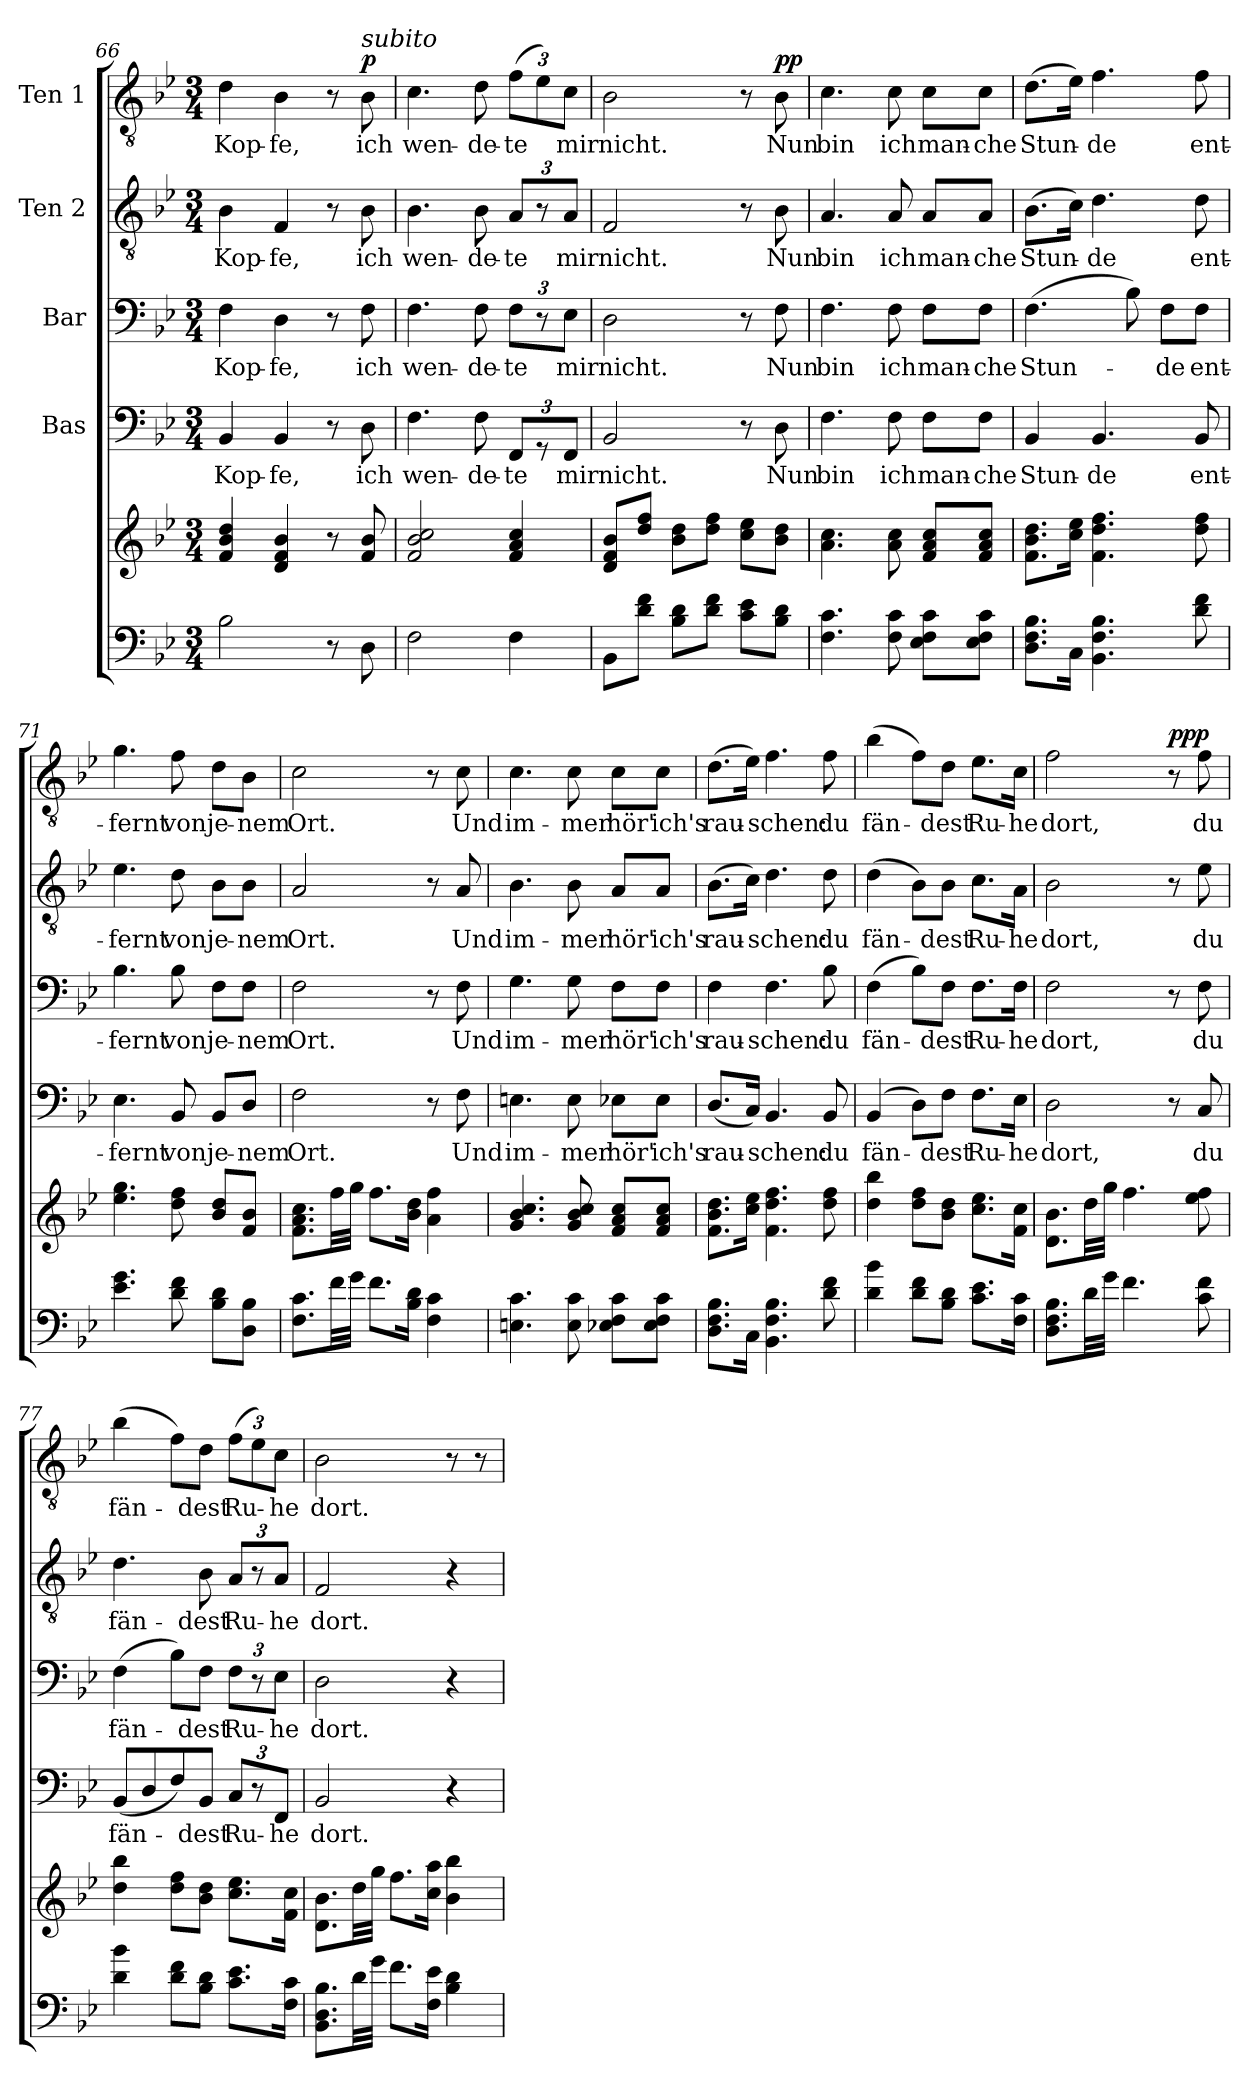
**kern	**kern	**kern	**text	**kern	**text	**kern	**text	**kern	**text	**dynam
*part5	*part5	*part4	*part4	*part3	*part3	*part2	*part2	*part1	*part1	*part1
*staff6	*staff5	*staff4	*staff4	*staff3	*staff3	*staff2	*staff2	*staff1	*staff1	*staff1
*	*	*I"Bas	*	*I"Bar	*	*I"Ten 2	*	*I"Ten 1	*	*
!!LO:LB:g=z
*clefF4	*clefG2	*clefF4	*	*clefF4	*	*clefGv2	*	*clefGv2	*	*
*k[b-e-]	*k[b-e-]	*k[b-e-]	*	*k[b-e-]	*	*k[b-e-]	*	*k[b-e-]	*	*
*B-:	*B-:	*B-:	*	*B-:	*	*B-:	*	*B-:	*	*
*M3/4	*M3/4	*M3/4	*	*M3/4	*	*M3/4	*	*M3/4	*	*
=66	=66	=66	=66	=66	=66	=66	=66	=66	=66	=66
!	!	!	!LO:LY:b	!	!LO:LY:b	!	!LO:LY:b	!	!LO:LY:b	!
2B-\	4f/ 4b-/ 4dd/	4BB-/	Kop-	4F\	Kop-	4B-\	Kop-	4d\	Kop-	.
!	!	!	!LO:LY:b	!	!LO:LY:b	!	!LO:LY:b	!	!LO:LY:b	!
.	4d/ 4f/ 4b-/	4BB-/	-fe,	4D\	-fe,	4F/	-fe,	4B-\	-fe,	.
8r	8r	8r	.	8r	.	8r	.	8r	.	.
!	!	!	!	!	!	!	!	!LO:TX:a:i:t=subito	!	!
!	!	!	!LO:LY:b	!	!LO:LY:b	!	!LO:LY:b	!	!LO:LY:b	!LO:DY:b
8D\	8f/ 8b-/	8D\	ich	8F\	ich	8B-\	ich	8B-\	ich	p
=67	=67	=67	=67	=67	=67	=67	=67	=67	=67	=67
!	!	!	!LO:LY:b	!	!LO:LY:b	!	!LO:LY:b	!	!LO:LY:b	!
2F\	2f/ 2b-/ 2cc/	4.F\	wen-	4.F\	wen-	4.B-\	wen-	4.c\	wen-	.
!	!	!	!LO:LY:b	!	!LO:LY:b	!	!LO:LY:b	!	!LO:LY:b	!
.	.	8F\	-de-	8F\	-de-	8B-\	-de-	8d\	-de-	.
!	!	!	!LO:LY:b	!	!LO:LY:b	!	!LO:LY:b	!	!	!
*	*	*	*	*	*	*	*	*Xbrackettup	*	*
!	!	!	!	!	!	!	!	!	!LO:LY:b	!
4F\	4f/ 4a/ 4cc/	12FF/L	-te	12F\L	-te	12A/L	-te	(>12f\L	-te	.
.	.	12r	.	12r	.	12r	.	12e-\)	.	.
!	!	!	!LO:LY:b	!	!LO:LY:b	!	!LO:LY:b	!	!LO:LY:b	!
.	.	12FF/J	mir	12E-\J	mir	12A/J	mir	12c\J	mir	.
=68	=68	=68	=68	=68	=68	=68	=68	=68	=68	=68
!	!	!	!LO:LY:b	!	!LO:LY:b	!	!LO:LY:b	!	!LO:LY:b	!
8BB-\L	8d/ 8f/ 8b-/L	2BB-/	nicht.	2D\	nicht.	2F/	nicht.	2B-\	nicht.	.
8d\ 8f\J	8dd/ 8ff/J	.	.	.	.	.	.	.	.	.
8B-\ 8d\L	8b-\ 8dd\L	.	.	.	.	.	.	.	.	.
8d\ 8f\J	8dd\ 8ff\J	.	.	.	.	.	.	.	.	.
8c\ 8e-\L	8cc\ 8ee-\L	8r	.	8r	.	8r	.	8r	.	.
!	!	!	!LO:LY:b	!	!LO:LY:b	!	!LO:LY:b	!	!LO:LY:b	!LO:DY:b
8B-\ 8d\J	8b-\ 8dd\J	8D\	Nun	8F\	Nun	8B-\	Nun	8B-\	Nun	pp
=69	=69	=69	=69	=69	=69	=69	=69	=69	=69	=69
!	!	!	!LO:LY:b	!	!LO:LY:b	!	!LO:LY:b	!	!LO:LY:b	!
4.F\ 4.c\	4.a\ 4.cc\	4.F\	bin	4.F\	bin	4.A/	bin	4.c\	bin	.
!	!	!	!LO:LY:b	!	!LO:LY:b	!	!LO:LY:b	!	!LO:LY:b	!
8F\ 8c\	8a\ 8cc\	8F\	ich	8F\	ich	8A/	ich	8c\	ich	.
!	!	!	!LO:LY:b	!	!LO:LY:b	!	!LO:LY:b	!	!LO:LY:b	!
8E-\ 8F\ 8c\L	8f/ 8a/ 8cc/L	8F\L	man-	8F\L	man-	8A/L	man-	8c\L	man-	.
!	!	!	!LO:LY:b	!	!LO:LY:b	!	!LO:LY:b	!	!LO:LY:b	!
8E-\ 8F\ 8c\J	8f/ 8a/ 8cc/J	8F\J	-che	8F\J	-che	8A/J	-che	8c\J	-che	.
=70	=70	=70	=70	=70	=70	=70	=70	=70	=70	=70
!	!	!	!LO:LY:b	!	!LO:LY:b	!	!LO:LY:b	!	!LO:LY:b	!
8.D\ 8.F\ 8.B-\L	8.f\ 8.b-\ 8.dd\L	4BB-/	Stun-	(>4.F\	Stun-	(>8.B-\L	Stun-	(>8.d\L	Stun-	.
16C\Jk	16cc\ 16ee-\Jk	.	.	.	.	16c\Jk)	.	16e-\Jk)	.	.
!	!	!	!LO:LY:b	!	!	!	!LO:LY:b	!	!LO:LY:b	!
4.BB-\ 4.F\ 4.B-\	4.f\ 4.dd\ 4.ff\	4.BB-/	-de	.	.	4.d\	-de	4.f\	-de	.
.	.	.	.	8B-\)	.	.	.	.	.	.
!	!	!	!	!	!LO:LY:b	!	!	!	!	!
.	.	.	.	8F\L	-de	.	.	.	.	.
!	!	!	!LO:LY:b	!	!LO:LY:b	!	!LO:LY:b	!	!LO:LY:b	!
8d\ 8f\	8dd\ 8ff\	8BB-/	ent-	8F\J	ent-	8d\	ent-	8f\	ent-	.
!!LO:PB:g=z
=71	=71	=71	=71	=71	=71	=71	=71	=71	=71	=71
!	!	!	!LO:LY:b	!	!LO:LY:b	!	!LO:LY:b	!	!LO:LY:b	!
4.e-\ 4.g\	4.ee-\ 4.gg\	4.E-\	-fernt	4.B-\	-fernt	4.e-\	-fernt	4.g\	-fernt	.
!	!	!	!LO:LY:b	!	!LO:LY:b	!	!LO:LY:b	!	!LO:LY:b	!
8d\ 8f\	8dd\ 8ff\	8BB-/	von	8B-\	von	8d\	von	8f\	von	.
!	!	!	!LO:LY:b	!	!LO:LY:b	!	!LO:LY:b	!	!LO:LY:b	!
8B-\ 8d\L	8b-/ 8dd/L	8BB-/L	je-	8F\L	je-	8B-\L	je-	8d\L	je-	.
!	!	!	!LO:LY:b	!	!LO:LY:b	!	!LO:LY:b	!	!LO:LY:b	!
8D\ 8B-\J	8f/ 8b-/J	8D/J	-nem	8F\J	-nem	8B-\J	-nem	8B-\J	-nem	.
=72	=72	=72	=72	=72	=72	=72	=72	=72	=72	=72
!	!	!	!LO:LY:b	!	!LO:LY:b	!	!LO:LY:b	!	!LO:LY:b	!
8.F\ 8.c\L	8.f\ 8.a\ 8.cc\L	2F\	Ort.	2F\	Ort.	2A/	Ort.	2c\	Ort.	.
32f\LL	32ff\LL	.	.	.	.	.	.	.	.	.
32g\JJJ	32gg\JJJ	.	.	.	.	.	.	.	.	.
8.f\L	8.ff\L	.	.	.	.	.	.	.	.	.
16B-\ 16d\Jk	16b-\ 16dd\Jk	.	.	.	.	.	.	.	.	.
4F\ 4c\	4a\ 4ff\	8r	.	8r	.	8r	.	8r	.	.
!	!	!	!LO:LY:b	!	!LO:LY:b	!	!LO:LY:b	!	!LO:LY:b	!
.	.	8F\	Und	8F\	Und	8A/	Und	8c\	Und	.
=73	=73	=73	=73	=73	=73	=73	=73	=73	=73	=73
!	!	!	!LO:LY:b	!	!LO:LY:b	!	!LO:LY:b	!	!LO:LY:b	!
4.En\ 4.c\	4.g/ 4.b-/ 4.cc/	4.En\	im-	4.G\	im-	4.B-\	im-	4.c\	im-	.
!	!	!	!LO:LY:b	!	!LO:LY:b	!	!LO:LY:b	!	!LO:LY:b	!
8E\ 8c\	8g/ 8b-/ 8cc/	8E\	-mer	8G\	-mer	8B-\	-mer	8c\	-mer	.
!	!	!	!LO:LY:b	!	!LO:LY:b	!	!LO:LY:b	!	!LO:LY:b	!
8E-X\ 8F\ 8c\L	8f/ 8a/ 8cc/L	8E-X\L	hör'	8F\L	hör'	8A/L	hör'	8c\L	hör'	.
!	!	!	!LO:LY:b	!	!LO:LY:b	!	!LO:LY:b	!	!LO:LY:b	!
8E-\ 8F\ 8c\J	8f/ 8a/ 8cc/J	8E-\J	ich's	8F\J	ich's	8A/J	ich's	8c\J	ich's	.
=74	=74	=74	=74	=74	=74	=74	=74	=74	=74	=74
!	!	!	!LO:LY:b	!	!LO:LY:b	!	!LO:LY:b	!	!LO:LY:b	!
8.D\ 8.F\ 8.B-\L	8.f\ 8.b-\ 8.dd\L	(<8.D/L	rau-	4F\	rau-	(>8.B-\L	rau-	(>8.d\L	rau-	.
16C\Jk	16cc\ 16ee-\Jk	16C/Jk)	.	.	.	16c\Jk)	.	16e-\Jk)	.	.
!	!	!	!LO:LY:b	!	!LO:LY:b	!	!LO:LY:b	!	!LO:LY:b	!
4.BB-\ 4.F\ 4.B-\	4.f\ 4.dd\ 4.ff\	4.BB-/	-schen:	4.F\	-schen:	4.d\	-schen:	4.f\	-schen:	.
!	!	!	!LO:LY:b	!	!LO:LY:b	!	!LO:LY:b	!	!LO:LY:b	!
8d\ 8f\	8dd\ 8ff\	8BB-/	du	8B-\	du	8d\	du	8f\	du	.
=75	=75	=75	=75	=75	=75	=75	=75	=75	=75	=75
!	!	!	!LO:LY:b	!	!LO:LY:b	!	!LO:LY:b	!	!LO:LY:b	!
4d\ 4b-\	4dd\ 4bb-\	(>4BB-/	fän-	(>4F\	fän-	(>4d\	fän-	(>4b-\	fän-	.
8d\ 8f\L	8dd\ 8ff\L	8D\L)	.	8B-\L)	.	8B-\L)	.	8f\L)	.	.
!	!	!	!LO:LY:b	!	!LO:LY:b	!	!LO:LY:b	!	!LO:LY:b	!
8B-\ 8d\J	8b-\ 8dd\J	8F\J	-dest	8F\J	-dest	8B-\J	-dest	8d\J	-dest	.
!	!	!	!LO:LY:b	!	!LO:LY:b	!	!LO:LY:b	!	!LO:LY:b	!
8.c\ 8.e-\L	8.cc\ 8.ee-\L	8.F\L	Ru-	8.F\L	Ru-	8.c\L	Ru-	8.e-\L	Ru-	.
!	!	!	!LO:LY:b	!	!LO:LY:b	!	!LO:LY:b	!	!LO:LY:b	!
16F\ 16c\Jk	16f\ 16cc\Jk	16E-\Jk	-he	16F\Jk	-he	16A\Jk	-he	16c\Jk	-he	.
!!LO:LB:g=z
=76	=76	=76	=76	=76	=76	=76	=76	=76	=76	=76
!	!	!	!LO:LY:b	!	!LO:LY:b	!	!LO:LY:b	!	!LO:LY:b	!
8.D\ 8.F\ 8.B-\L	8.d\ 8.b-\L	2D\	dort,	2F\	dort,	2B-\	dort,	2f\	dort,	.
32d\LL	32dd\LL	.	.	.	.	.	.	.	.	.
32g\JJJ	32gg\JJJ	.	.	.	.	.	.	.	.	.
4.f\	4.ff\	.	.	.	.	.	.	.	.	.
!	!	!	!	!	!	!	!	!	!	!LO:DY:b
.	.	8r	.	8r	.	8r	.	8r	.	ppp
!	!	!	!LO:LY:b	!	!LO:LY:b	!	!LO:LY:b	!	!LO:LY:b	!
8c\ 8f\	8ee-\ 8ff\	8C/	du	8F\	du	8e-\	du	8f\	du	.
=77	=77	=77	=77	=77	=77	=77	=77	=77	=77	=77
!	!	!	!LO:LY:b	!	!LO:LY:b	!	!LO:LY:b	!	!LO:LY:b	!
4d\ 4b-\	4dd\ 4bb-\	(<8BB-/L	fän-	(>4F\	fän-	4.d\	fän-	(>4b-\	fän-	.
.	.	8D/	.	.	.	.	.	.	.	.
8d\ 8f\L	8dd\ 8ff\L	8F/)	.	8B-\L)	.	.	.	8f\L)	.	.
!	!	!	!LO:LY:b	!	!LO:LY:b	!	!LO:LY:b	!	!LO:LY:b	!
8B-\ 8d\J	8b-\ 8dd\J	8BB-/J	-dest	8F\J	-dest	8B-\	-dest	8d\J	-dest	.
!	!	!	!LO:LY:b	!	!LO:LY:b	!	!LO:LY:b	!	!LO:LY:b	!
8.c\ 8.e-\L	8.cc\ 8.ee-\L	12C/L	Ru-	12F\L	Ru-	12A/L	Ru-	(>12f\L	Ru-	.
.	.	12r	.	12r	.	12r	.	12e-\)	.	.
!	!	!	!LO:LY:b	!	!LO:LY:b	!	!LO:LY:b	!	!LO:LY:b	!
.	.	12FF/J	-he	12E-\J	-he	12A/J	-he	12c\J	-he	.
16F\ 16c\Jk	16f\ 16cc\Jk	.	.	.	.	.	.	.	.	.
=78	=78	=78	=78	=78	=78	=78	=78	=78	=78	=78
!	!	!	!LO:LY:b	!	!LO:LY:b	!	!LO:LY:b	!	!LO:LY:b	!
8.BB-\ 8.D\ 8.B-\L	8.d\ 8.b-\L	2BB-/	dort.	2D\	dort.	2F/	dort.	2B-\	dort.	.
32d\LL	32dd\LL	.	.	.	.	.	.	.	.	.
32g\JJJ	32gg\JJJ	.	.	.	.	.	.	.	.	.
8.f\L	8.ff\L	.	.	.	.	.	.	.	.	.
16F\ 16e-\Jk	16cc\ 16aa\Jk	.	.	.	.	.	.	.	.	.
4B-\ 4d\	4b-\ 4bb-\	4r	.	4r	.	4r	.	8r	.	.
.	.	.	.	.	.	.	.	8r	.	.
=	=	=	=	=	=	=	=	=	=	=
*-	*-	*-	*-	*-	*-	*-	*-	*-	*-	*-
